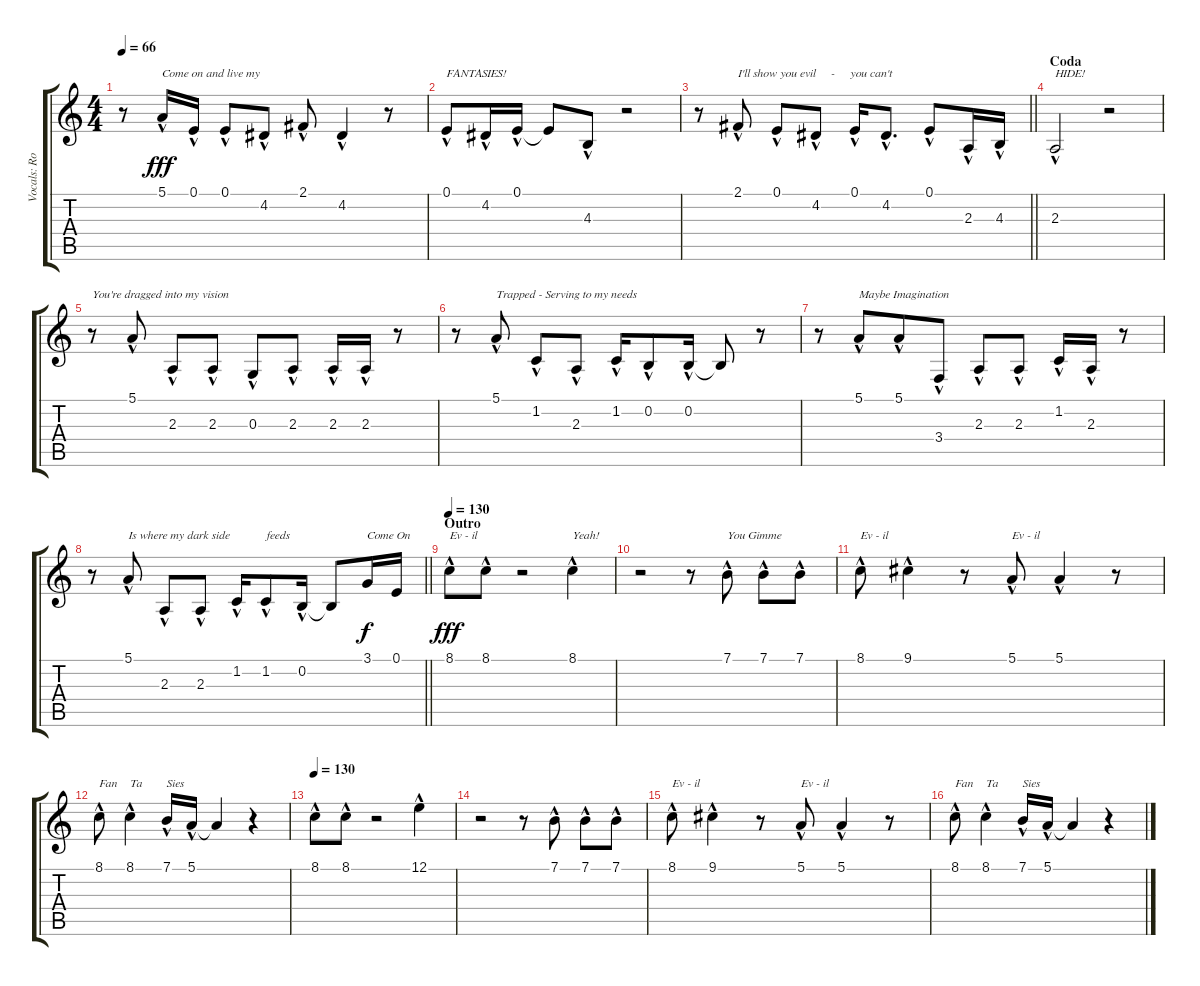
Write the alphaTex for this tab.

\track ("Vocals: Rob" "Vocals: Ro") {instrument lead2sawtooth}
\staff {score tabs}
\tuning (E4 B3 G3 D3 A2 E2) {hide}
\ts (4 4)
\tempo 66
\clef g2
\ks c
r.8{dy fff} 5.1{hac}.16{txt "Come on and live my"} 0.1{hac}.16 0.1{hac}.8 4.2{hac}.8 2.1{hac}.8 4.2{hac}.4 r.8 |
0.1{hac}.8{txt "FANTASIES!"} 4.2{hac}.16 0.1{hac}.16 0.1{t}.8 4.3{hac}.8 r.2 |
\barLineRight lightlight
r.8 2.1{hac}.8{txt "I'll show you evil     -     you can't"} 0.1{hac}.8 4.2{hac}.8 0.1{hac}.16 4.2{hac}.8{d} 0.1{hac}.8 2.3{hac}.16 4.3{hac}.16 |
\section ("" "Coda")
2.3{hac}.2{txt "HIDE!"} r.2 |
r.8{txt "You're dragged into my vision"} 5.1{hac}.8 2.3{hac}.8 2.3{hac}.8 0.3{hac}.8 2.3{hac}.8 2.3{hac}.16 2.3{hac}.16 r.8 |
r.8 5.1{hac}.8{txt "Trapped - Serving to my needs"} 1.2{hac}.8 2.3{hac}.8 1.2{hac}.16 0.2{hac}.8 0.2{hac}.16 0.2{t}.8 r.8 |
r.8 5.1{hac}.8{txt "Maybe Imagination" beam merge} 5.1{hac}.8 3.4{hac}.8 2.3{hac}.8 2.3{hac}.8 1.2{hac}.16 2.3{hac}.16 r.8 |
\barLineRight lightlight
r.8 5.1{hac}.8{txt "Is where my dark side"} 2.3{hac}.8 2.3{hac}.8 1.2{hac}.16 1.2{hac}.8{txt "feeds"} 0.2{hac}.16 0.2{t}.8 3.1.16{txt "Come On" dy f} 0.1.16 |
\section ("" "Outro")
\tempo 130
8.1{hac}.8{txt "Ev - il" dy fff} 8.1{hac}.8 r.2 8.1{hac}.4{txt "Yeah!"} |
r.2 r.8 7.1{hac}.8{txt "You Gimme"} 7.1{hac}.8 7.1{hac}.8 |
8.1{hac}.8{txt "Ev - il"} 9.1{hac}.4 r.8 5.1{hac}.8{txt "Ev - il"} 5.1{hac}.4 r.8 |
8.1{hac}.8{txt "Fan"} 8.1{hac}.4{txt "Ta"} 7.1{hac}.16{txt "Sies"} 5.1{hac}.16 5.1{t}.4 r.4 |
\tempo 130
8.1{hac}.8 8.1{hac}.8 r.2 12.1{hac}.4 |
r.2 r.8 7.1{hac}.8 7.1{hac}.8 7.1{hac}.8 |
8.1{hac}.8{txt "Ev - il"} 9.1{hac}.4 r.8 5.1{hac}.8{txt "Ev - il"} 5.1{hac}.4 r.8 |
8.1{hac}.8{txt "Fan"} 8.1{hac}.4{txt "Ta"} 7.1{hac}.16{txt "Sies"} 5.1{hac}.16 5.1{t}.4 r.4
